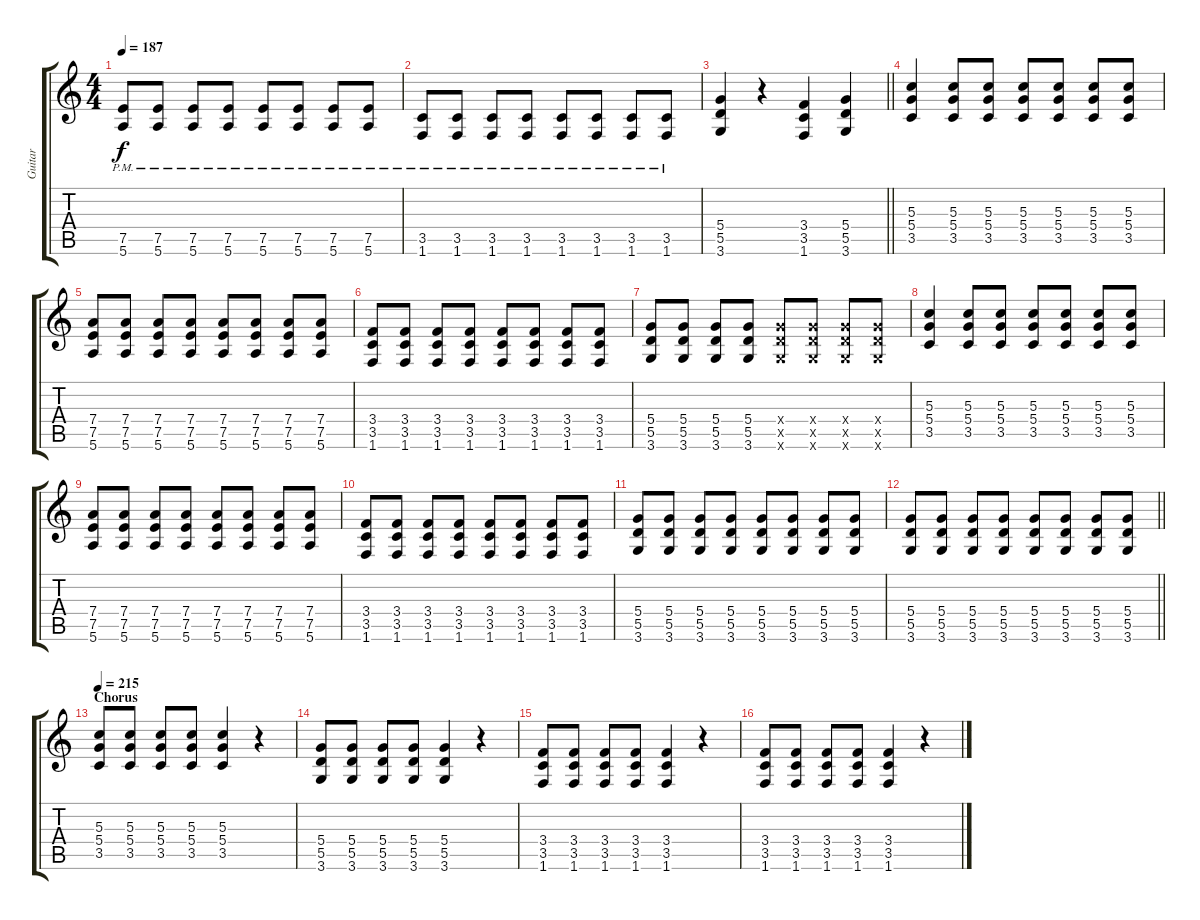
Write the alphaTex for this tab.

\track ("Guitar" "Guitar") {instrument distortionguitar}
\staff {score tabs}
\tuning (E4 B3 G3 D3 A2 E2) {hide}
\ts (4 4)
\tempo 187
\clef g2
\ks c
(7.5{pm} 5.6{pm}).8{dy f} (7.5{pm} 5.6{pm}).8 (7.5{pm} 5.6{pm}).8 (7.5{pm} 5.6{pm}).8 (7.5{pm} 5.6{pm}).8 (7.5{pm} 5.6{pm}).8 (7.5{pm} 5.6{pm}).8 (7.5{pm} 5.6{pm}).8 |
(3.5{pm} 1.6{pm}).8 (3.5{pm} 1.6{pm}).8 (3.5{pm} 1.6{pm}).8 (3.5{pm} 1.6{pm}).8 (3.5{pm} 1.6{pm}).8 (3.5{pm} 1.6{pm}).8 (3.5{pm} 1.6{pm}).8 (3.5{pm} 1.6{pm}).8 |
\barLineRight lightlight
(5.4 5.5 3.6).4 r.4 (3.4 3.5 1.6).4 (5.4 5.5 3.6).4 |
(5.3 5.4 3.5).4 (5.3 5.4 3.5).8 (5.3 5.4 3.5).8 (5.3 5.4 3.5).8 (5.3 5.4 3.5).8 (5.3 5.4 3.5).8 (5.3 5.4 3.5).8 |
(7.4 7.5 5.6).8 (7.4 7.5 5.6).8 (7.4 7.5 5.6).8 (7.4 7.5 5.6).8 (7.4 7.5 5.6).8 (7.4 7.5 5.6).8 (7.4 7.5 5.6).8 (7.4 7.5 5.6).8 |
(3.4 3.5 1.6).8 (3.4 3.5 1.6).8 (3.4 3.5 1.6).8 (3.4 3.5 1.6).8 (3.4 3.5 1.6).8 (3.4 3.5 1.6).8 (3.4 3.5 1.6).8 (3.4 3.5 1.6).8 |
(5.4 5.5 3.6).8 (5.4 5.5 3.6).8 (5.4 5.5 3.6).8 (5.4 5.5 3.6).8 (5.4{x} 5.5{x} 3.6{x}).8 (5.4{x} 5.5{x} 3.6{x}).8 (5.4{x} 5.5{x} 3.6{x}).8 (5.4{x} 5.5{x} 3.6{x}).8 |
(5.3 5.4 3.5).4 (5.3 5.4 3.5).8 (5.3 5.4 3.5).8 (5.3 5.4 3.5).8 (5.3 5.4 3.5).8 (5.3 5.4 3.5).8 (5.3 5.4 3.5).8 |
(7.4 7.5 5.6).8 (7.4 7.5 5.6).8 (7.4 7.5 5.6).8 (7.4 7.5 5.6).8 (7.4 7.5 5.6).8 (7.4 7.5 5.6).8 (7.4 7.5 5.6).8 (7.4 7.5 5.6).8 |
(3.4 3.5 1.6).8 (3.4 3.5 1.6).8 (3.4 3.5 1.6).8 (3.4 3.5 1.6).8 (3.4 3.5 1.6).8 (3.4 3.5 1.6).8 (3.4 3.5 1.6).8 (3.4 3.5 1.6).8 |
(5.4 5.5 3.6).8 (5.4 5.5 3.6).8 (5.4 5.5 3.6).8 (5.4 5.5 3.6).8 (5.4 5.5 3.6).8 (5.4 5.5 3.6).8 (5.4 5.5 3.6).8 (5.4 5.5 3.6).8 |
\barLineRight lightlight
(5.4 5.5 3.6).8 (5.4 5.5 3.6).8 (5.4 5.5 3.6).8 (5.4 5.5 3.6).8 (5.4 5.5 3.6).8 (5.4 5.5 3.6).8 (5.4 5.5 3.6).8 (5.4 5.5 3.6).8 |
\section ("" "Chorus")
\tempo 215
(5.3 5.4 3.5).8 (5.3 5.4 3.5).8 (5.3 5.4 3.5).8 (5.3 5.4 3.5).8 (5.3 5.4 3.5).4 r.4 |
(5.4 5.5 3.6).8 (5.4 5.5 3.6).8 (5.4 5.5 3.6).8 (5.4 5.5 3.6).8 (5.4 5.5 3.6).4 r.4 |
(3.4 3.5 1.6).8 (3.4 3.5 1.6).8 (3.4 3.5 1.6).8 (3.4 3.5 1.6).8 (3.4 3.5 1.6).4 r.4 |
(3.4 3.5 1.6).8 (3.4 3.5 1.6).8 (3.4 3.5 1.6).8 (3.4 3.5 1.6).8 (3.4 3.5 1.6).4 r.4
